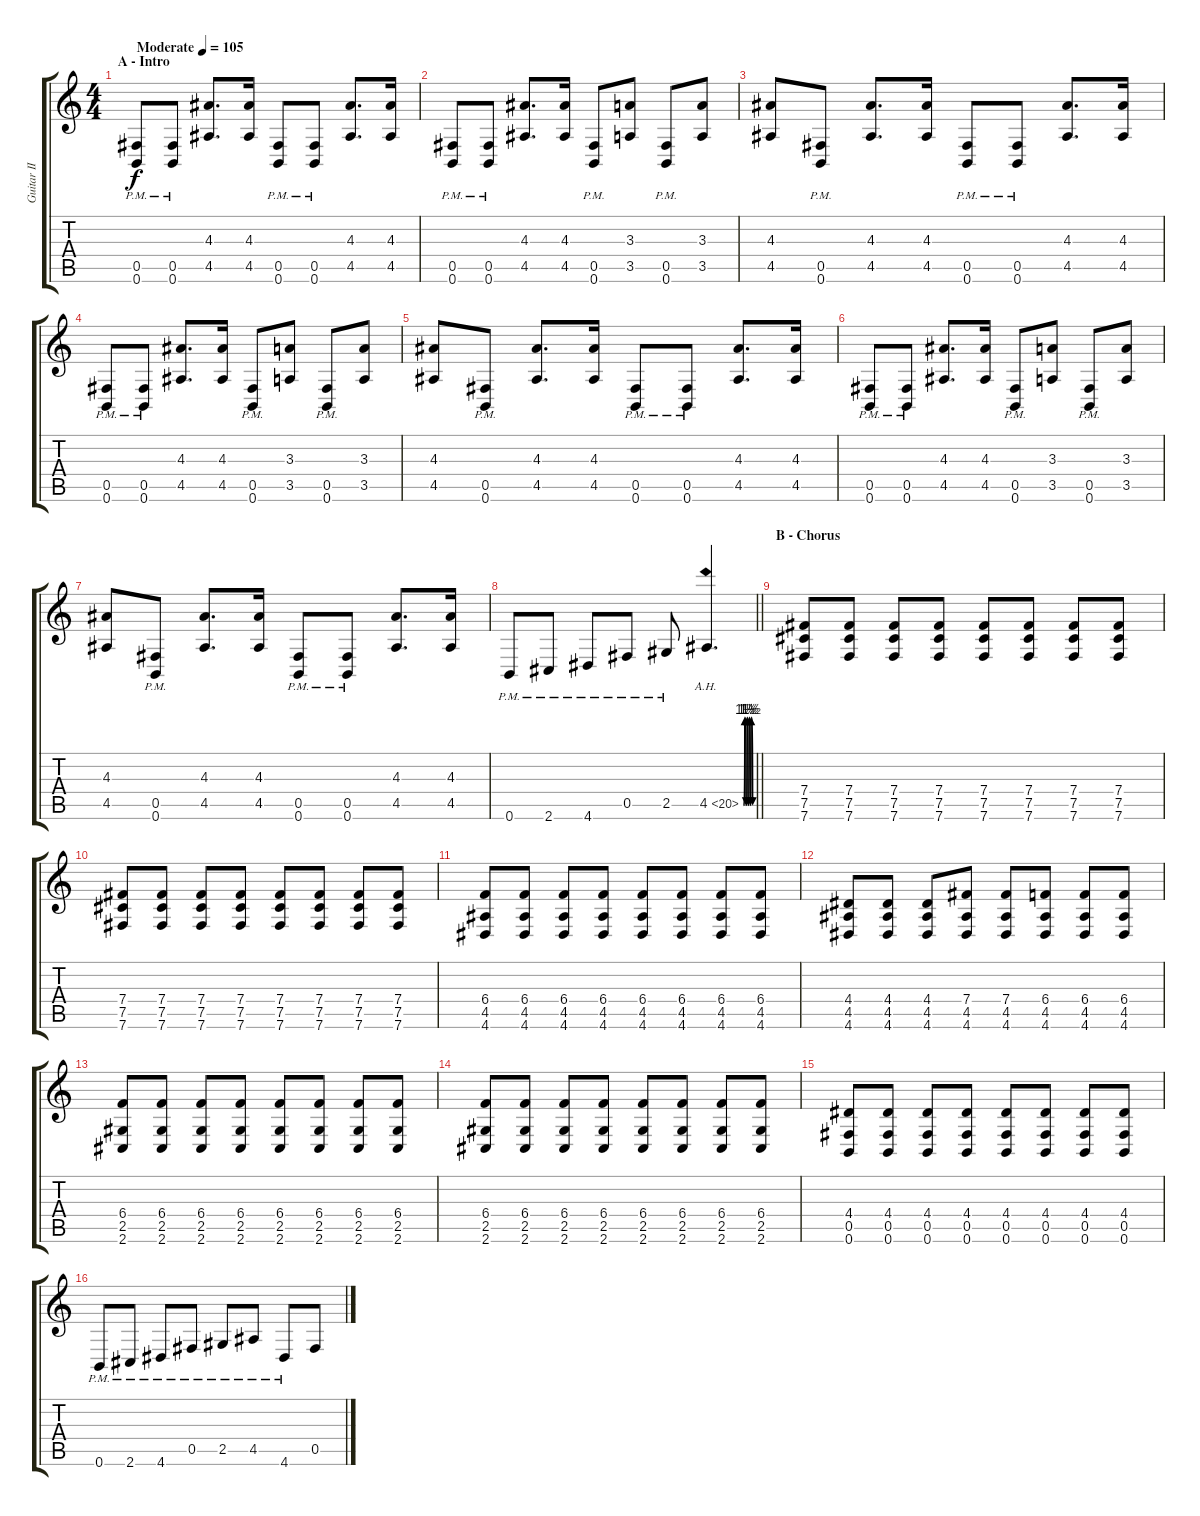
\track ("Guitar II" "Guitar II") {instrument distortionguitar}
\staff {score tabs}
\tuning (Eb4 B3 Gb3 B2 Gb2 B1) {hide}
\ts (4 4)
\section ("" "A - Intro")
\tempo (105 "Moderate")
\clef g2
\ks c
(0.5{pm} 0.6{pm}).8{dy f instrument distortionguitar} (0.5{pm} 0.6{pm}).8 (4.3 4.5).8{d} (4.3 4.5).16 (0.5{pm} 0.6{pm}).8 (0.5{pm} 0.6{pm}).8 (4.3 4.5).8{d} (4.3 4.5).16 |
(0.5{pm} 0.6{pm}).8 (0.5{pm} 0.6{pm}).8 (4.3 4.5).8{d} (4.3 4.5).16 (0.5{pm} 0.6{pm}).8 (3.3 3.5).8 (0.5{pm} 0.6{pm}).8 (3.3 3.5).8 |
(4.3 4.5).8 (0.5{pm} 0.6{pm}).8 (4.3 4.5).8{d} (4.3 4.5).16 (0.5{pm} 0.6{pm}).8 (0.5{pm} 0.6{pm}).8 (4.3 4.5).8{d} (4.3 4.5).16 |
(0.5{pm} 0.6{pm}).8 (0.5{pm} 0.6{pm}).8 (4.3 4.5).8{d} (4.3 4.5).16 (0.5{pm} 0.6{pm}).8 (3.3 3.5).8 (0.5{pm} 0.6{pm}).8 (3.3 3.5).8 |
(4.3 4.5).8 (0.5{pm} 0.6{pm}).8 (4.3 4.5).8{d} (4.3 4.5).16 (0.5{pm} 0.6{pm}).8 (0.5{pm} 0.6{pm}).8 (4.3 4.5).8{d} (4.3 4.5).16 |
(0.5{pm} 0.6{pm}).8 (0.5{pm} 0.6{pm}).8 (4.3 4.5).8{d} (4.3 4.5).16 (0.5{pm} 0.6{pm}).8 (3.3 3.5).8 (0.5{pm} 0.6{pm}).8 (3.3 3.5).8 |
(4.3 4.5).8 (0.5{pm} 0.6{pm}).8 (4.3 4.5).8{d} (4.3 4.5).16 (0.5{pm} 0.6{pm}).8 (0.5{pm} 0.6{pm}).8 (4.3 4.5).8{d} (4.3 4.5).16 |
\barLineRight lightlight
0.6{pm}.8 2.6{pm}.8 4.6{pm}.8 0.5{pm}.8 2.5{pm}.8 4.5{be (custom 0 0 7 6 15 0 23 6 29 0 37 6 44 0 50 6 60 0) ah 16}.4{d} |
\section ("" "B - Chorus")
(7.4 7.5 7.6).8 (7.4 7.5 7.6).8 (7.4 7.5 7.6).8 (7.4 7.5 7.6).8 (7.4 7.5 7.6).8 (7.4 7.5 7.6).8 (7.4 7.5 7.6).8 (7.4 7.5 7.6).8 |
(7.4 7.5 7.6).8 (7.4 7.5 7.6).8 (7.4 7.5 7.6).8 (7.4 7.5 7.6).8 (7.4 7.5 7.6).8 (7.4 7.5 7.6).8 (7.4 7.5 7.6).8 (7.4 7.5 7.6).8 |
(6.4 4.5 4.6).8 (6.4 4.5 4.6).8 (6.4 4.5 4.6).8 (6.4 4.5 4.6).8 (6.4 4.5 4.6).8 (6.4 4.5 4.6).8 (6.4 4.5 4.6).8 (6.4 4.5 4.6).8 |
(4.4 4.5 4.6).8 (4.4 4.5 4.6).8 (4.4 4.5 4.6).8 (7.4 4.5 4.6).8 (7.4 4.5 4.6).8 (6.4 4.5 4.6).8 (6.4 4.5 4.6).8 (6.4 4.5 4.6).8 |
(6.4 2.5 2.6).8 (6.4 2.5 2.6).8 (6.4 2.5 2.6).8 (6.4 2.5 2.6).8 (6.4 2.5 2.6).8 (6.4 2.5 2.6).8 (6.4 2.5 2.6).8 (6.4 2.5 2.6).8 |
(6.4 2.5 2.6).8 (6.4 2.5 2.6).8 (6.4 2.5 2.6).8 (6.4 2.5 2.6).8 (6.4 2.5 2.6).8 (6.4 2.5 2.6).8 (6.4 2.5 2.6).8 (6.4 2.5 2.6).8 |
(4.4 0.5 0.6).8 (4.4 0.5 0.6).8 (4.4 0.5 0.6).8 (4.4 0.5 0.6).8 (4.4 0.5 0.6).8 (4.4 0.5 0.6).8 (4.4 0.5 0.6).8 (4.4 0.5 0.6).8 |
0.6{pm}.8 2.6{pm}.8 4.6{pm}.8 0.5{pm}.8 2.5{pm}.8 4.5{pm}.8 4.6{pm}.8 0.5.8
